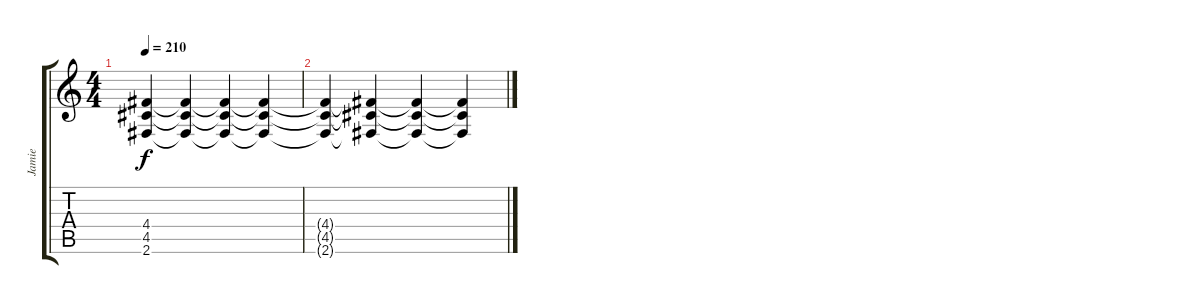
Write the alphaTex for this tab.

\track ("Jamie" "Jamie") {instrument overdrivenguitar}
\staff {score tabs}
\tuning (E4 B3 G3 D3 A2 E2) {hide}
\ts (4 4)
\tempo 210
\clef g2
\ks c
(4.4{t} 4.5{t} 2.6{t}).4{dy f} (4.4{t} 4.5{t} 2.6{t}).4 (4.4{t} 4.5{t} 2.6{t}).4 (4.4{t} 4.5{t} 2.6{t}).4 |
(4.4{t} 4.5{t} 2.6{t}).4 (4.4{t} 4.5{t} 2.6{t}).4 (4.4{t} 4.5{t} 2.6{t}).4 (4.4{t} 4.5{t} 2.6{t}).4
